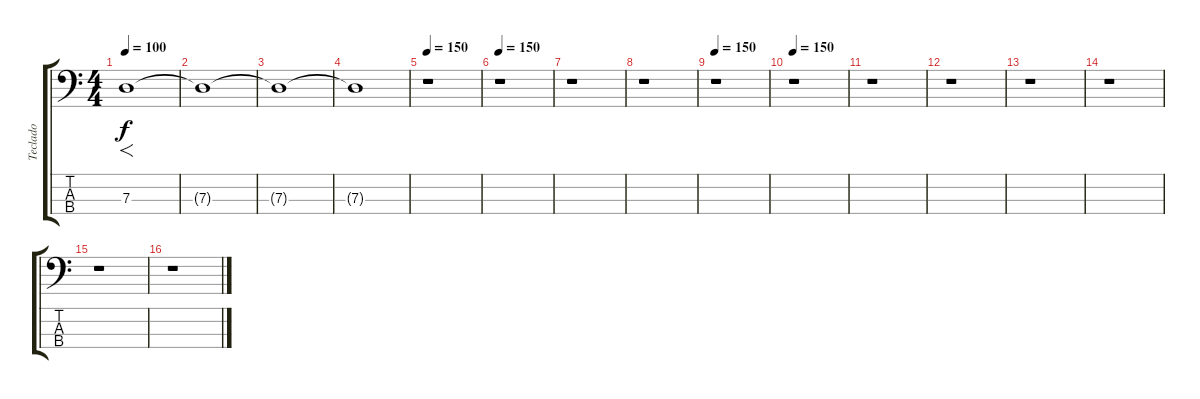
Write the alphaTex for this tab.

\track ("Teclado" "Teclado") {instrument contrabass}
\staff {score tabs}
\tuning (F2 C2 G1 D1) {hide}
\ts (4 4)
\tempo 100
\clef f4
\ks c
7.3.1{f dy f volume 7} |
7.3{t}.1 |
7.3{t}.1 |
7.3{t}.1{volume 10} |
\tempo 150
r.1 |
\tempo 150
r.1 |
r.1 |
r.1 |
\tempo 150
r.1 |
\tempo 150
r.1 |
r.1 |
r.1 |
r.1 |
r.1 |
r.1 |
r.1
